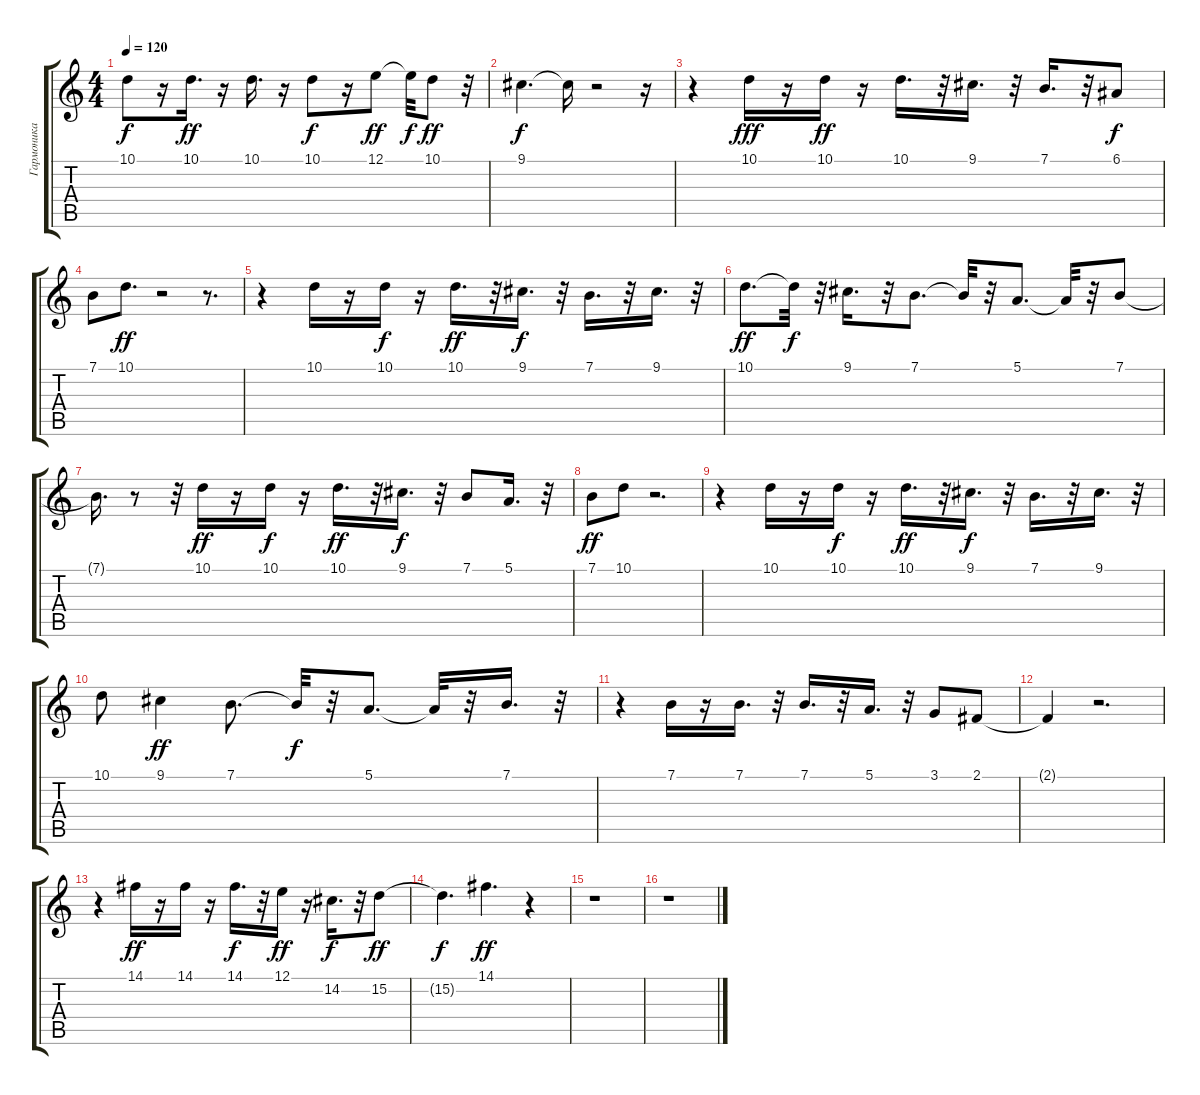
\track ("Гармоника" "Гармоника") {instrument harmonica}
\staff {score tabs}
\tuning (E4 B3 G3 D3 A2 E2) {hide}
\ts (4 4)
\tempo 120
\clef g2
\ks c
10.1.8{dy f} r.16 10.1.16{d dy ff} r.16 10.1.16{d} r.16 10.1.8{dy f} r.16 12.1.8{dy ff} 12.1{t}.32{dy f} 10.1.8{dy ff} r.32 |
9.1.4{d dy f} 9.1{t}.16 r.2 r.16 |
r.4 10.1.16{dy fff} r.16 10.1.16{dy ff} r.16 10.1.16{d} r.32 9.1.16{d} r.32 7.1.16{d} r.32 6.1.8{dy f} |
7.1.8 10.1.8{d dy ff} r.2 r.8{d} |
r.4 10.1.16 r.16 10.1.16{dy f} r.16 10.1.16{d dy ff} r.32 9.1.16{d dy f} r.32 7.1.16{d} r.32 9.1.16{d} r.32 |
10.1.8{d dy ff} 10.1{t}.32{dy f} r.32 9.1.16{d} r.32 7.1.8{d} 7.1{t}.32 r.32 5.1.8{d} 5.1{t}.32 r.32 7.1.8 |
7.1{t}.16{d} r.8 r.32 10.1.16{dy ff} r.16 10.1.16{dy f} r.16 10.1.16{d dy ff} r.32 9.1.16{d dy f} r.32 7.1.8 5.1.16{d} r.32 |
7.1.8{dy ff} 10.1.8 r.2{d} |
r.4 10.1.16 r.16 10.1.16{dy f} r.16 10.1.16{d dy ff} r.32 9.1.16{d dy f} r.32 7.1.16{d} r.32 9.1.16{d} r.32 |
10.1.8 9.1.4{dy ff} 7.1.8{d} 7.1{t}.32{dy f} r.32 5.1.8{d} 5.1{t}.32 r.32 7.1.16{d} r.32 |
r.4 7.1.16 r.16 7.1.16{d} r.32 7.1.16{d} r.32 5.1.16{d} r.32 3.1.8 2.1.8 |
2.1{t}.4 r.2{d} |
r.4 14.1.16{dy ff} r.16 14.1.16 r.16 14.1.16{d dy f} r.32 12.1.16{dy ff} r.16 14.2.16{d dy f} r.32 15.2.8{dy ff} |
15.2{t}.4{d dy f} 14.1.4{d dy ff} r.4 |
r.1 |
r.1
